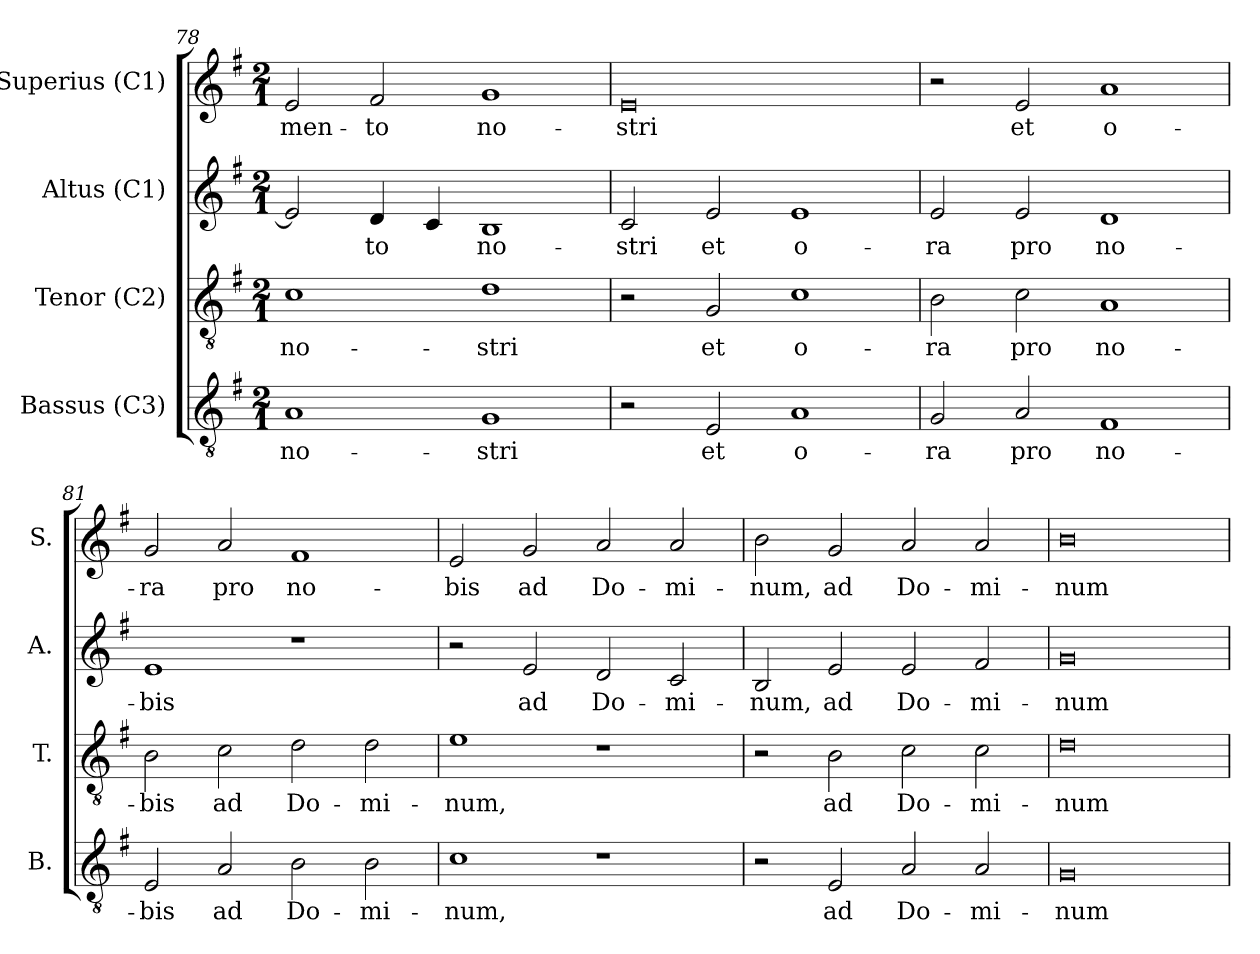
**kern	**text	**kern	**text	**kern	**text	**kern	**text
*part4	*part4	*part3	*part3	*part2	*part2	*part1	*part1
*staff4	*staff4	*staff3	*staff3	*staff2	*staff2	*staff1	*staff1
*I"Bassus (C3)	*	*I"Tenor (C2)	*	*I"Altus (C1)	*	*I"Superius (C1)	*
*I'B.	*	*I'T.	*	*I'A.	*	*I'S.	*
*clefGv2	*	*clefGv2	*	*clefG2	*	*clefG2	*
*	*	*ITrd7c12	*	*ITrd7c12	*	*	*
*k[f#]	*	*k[f#]	*	*k[f#]	*	*k[f#]	*
*G:	*	*G:	*	*G:	*	*G:	*
*M2/1	*	*M2/1	*	*M2/1	*	*M2/1	*
=78	=78	=78	=78	=78	=78	=78	=78
!	!LO:LY:b:color=#000000	!	!	!	!	!	!
!	!	!	!LO:LY:b:color=#000000	!	!	!	!
!	!	!	!	!	!	!	!LO:LY:b:color=#000000
1Ai	no-	1Ci	no-	2Ei/]	.	2ei/	-men-
!	!	!	!	!	!LO:LY:b:color=#000000	!	!
!	!	!	!	!	!	!	!LO:LY:b:color=#000000
.	.	.	.	4Di/	-to	2f#i/	-to
.	.	.	.	4Ci/	.	.	.
!	!LO:LY:b:color=#000000	!	!	!	!	!	!
!	!	!	!LO:LY:b:color=#000000	!	!	!	!
!	!	!	!	!	!LO:LY:b:color=#000000	!	!
!	!	!	!	!	!	!	!LO:LY:b:color=#000000
1Gi	-stri	1Di	-stri	1BBi	no-	1gi	no-
=79	=79	=79	=79	=79	=79	=79	=79
!	!	!	!	!	!LO:LY:b:color=#000000	!	!
!	!	!	!	!	!	!	!LO:LY:b:color=#000000
2r	.	2r	.	2Ci/	-stri	0ei	-stri
!	!LO:LY:b:color=#000000	!	!	!	!	!	!
!	!	!	!LO:LY:b:color=#000000	!	!	!	!
!	!	!	!	!	!LO:LY:b:color=#000000	!	!
2Ei/	et	2GGi/	et	2Ei/	et	.	.
!	!LO:LY:b:color=#000000	!	!	!	!	!	!
!	!	!	!LO:LY:b:color=#000000	!	!	!	!
!	!	!	!	!	!LO:LY:b:color=#000000	!	!
1Ai	o-	1Ci	o-	1Ei	o-	.	.
=80	=80	=80	=80	=80	=80	=80	=80
!	!LO:LY:b:color=#000000	!	!	!	!	!	!
!	!	!	!LO:LY:b:color=#000000	!	!	!	!
!	!	!	!	!	!LO:LY:b:color=#000000	!	!
2Gi/	-ra	2BBi\	-ra	2Ei/	-ra	2r	.
!	!LO:LY:b:color=#000000	!	!	!	!	!	!
!	!	!	!LO:LY:b:color=#000000	!	!	!	!
!	!	!	!	!	!LO:LY:b:color=#000000	!	!
!	!	!	!	!	!	!	!LO:LY:b:color=#000000
2Ai/	pro	2Ci\	pro	2Ei/	pro	2ei/	et
!	!LO:LY:b:color=#000000	!	!	!	!	!	!
!	!	!	!LO:LY:b:color=#000000	!	!	!	!
!	!	!	!	!	!LO:LY:b:color=#000000	!	!
!	!	!	!	!	!	!	!LO:LY:b:color=#000000
1F#i	no-	1AAi	no-	1Di	no-	1ai	o-
!!LO:LB:g=z
=81	=81	=81	=81	=81	=81	=81	=81
!	!LO:LY:b:color=#000000	!	!	!	!	!	!
!	!	!	!LO:LY:b:color=#000000	!	!	!	!
!	!	!	!	!	!LO:LY:b:color=#000000	!	!
!	!	!	!	!	!	!	!LO:LY:b:color=#000000
2Ei/	-bis	2BBi\	-bis	1Ei	-bis	2gi/	-ra
!	!LO:LY:b:color=#000000	!	!	!	!	!	!
!	!	!	!LO:LY:b:color=#000000	!	!	!	!
!	!	!	!	!	!	!	!LO:LY:b:color=#000000
2Ai/	ad	2Ci\	ad	.	.	2ai/	pro
!	!LO:LY:b:color=#000000	!	!	!	!	!	!
!	!	!	!LO:LY:b:color=#000000	!	!	!	!
!	!	!	!	!	!	!	!LO:LY:b:color=#000000
2Bi\	Do-	2Di\	Do-	1r	.	1f#i	no-
!	!LO:LY:b:color=#000000	!	!	!	!	!	!
!	!	!	!LO:LY:b:color=#000000	!	!	!	!
2Bi\	-mi-	2Di\	-mi-	.	.	.	.
=82	=82	=82	=82	=82	=82	=82	=82
!	!LO:LY:b:color=#000000	!	!	!	!	!	!
!	!	!	!LO:LY:b:color=#000000	!	!	!	!
!	!	!	!	!	!	!	!LO:LY:b:color=#000000
1ci	-num,	1Ei	-num,	2r	.	2ei/	-bis
!	!	!	!	!	!LO:LY:b:color=#000000	!	!
!	!	!	!	!	!	!	!LO:LY:b:color=#000000
.	.	.	.	2Ei/	ad	2gi/	ad
!	!	!	!	!	!LO:LY:b:color=#000000	!	!
!	!	!	!	!	!	!	!LO:LY:b:color=#000000
1r	.	1r	.	2Di/	Do-	2ai/	Do-
!	!	!	!	!	!LO:LY:b:color=#000000	!	!
!	!	!	!	!	!	!	!LO:LY:b:color=#000000
.	.	.	.	2Ci/	-mi-	2ai/	-mi-
=83	=83	=83	=83	=83	=83	=83	=83
!	!	!	!	!	!LO:LY:b:color=#000000	!	!
!	!	!	!	!	!	!	!LO:LY:b:color=#000000
2r	.	2r	.	2BBi/	-num,	2bi\	-num,
!	!LO:LY:b:color=#000000	!	!	!	!	!	!
!	!	!	!LO:LY:b:color=#000000	!	!	!	!
!	!	!	!	!	!LO:LY:b:color=#000000	!	!
!	!	!	!	!	!	!	!LO:LY:b:color=#000000
2Ei/	ad	2BBi\	ad	2Ei/	ad	2gi/	ad
!	!LO:LY:b:color=#000000	!	!	!	!	!	!
!	!	!	!LO:LY:b:color=#000000	!	!	!	!
!	!	!	!	!	!LO:LY:b:color=#000000	!	!
!	!	!	!	!	!	!	!LO:LY:b:color=#000000
2Ai/	Do-	2Ci\	Do-	2Ei/	Do-	2ai/	Do-
!	!LO:LY:b:color=#000000	!	!	!	!	!	!
!	!	!	!LO:LY:b:color=#000000	!	!	!	!
!	!	!	!	!	!LO:LY:b:color=#000000	!	!
!	!	!	!	!	!	!	!LO:LY:b:color=#000000
2Ai/	-mi-	2Ci\	-mi-	2F#i/	-mi-	2ai/	-mi-
=84	=84	=84	=84	=84	=84	=84	=84
!	!LO:LY:b:color=#000000	!	!	!	!	!	!
!	!	!	!LO:LY:b:color=#000000	!	!	!	!
!	!	!	!	!	!LO:LY:b:color=#000000	!	!
!	!	!	!	!	!	!	!LO:LY:b:color=#000000
0Gi	-num	0Di	-num	0Gi	-num	0bi	-num
=	=	=	=	=	=	=	=
*-	*-	*-	*-	*-	*-	*-	*-
